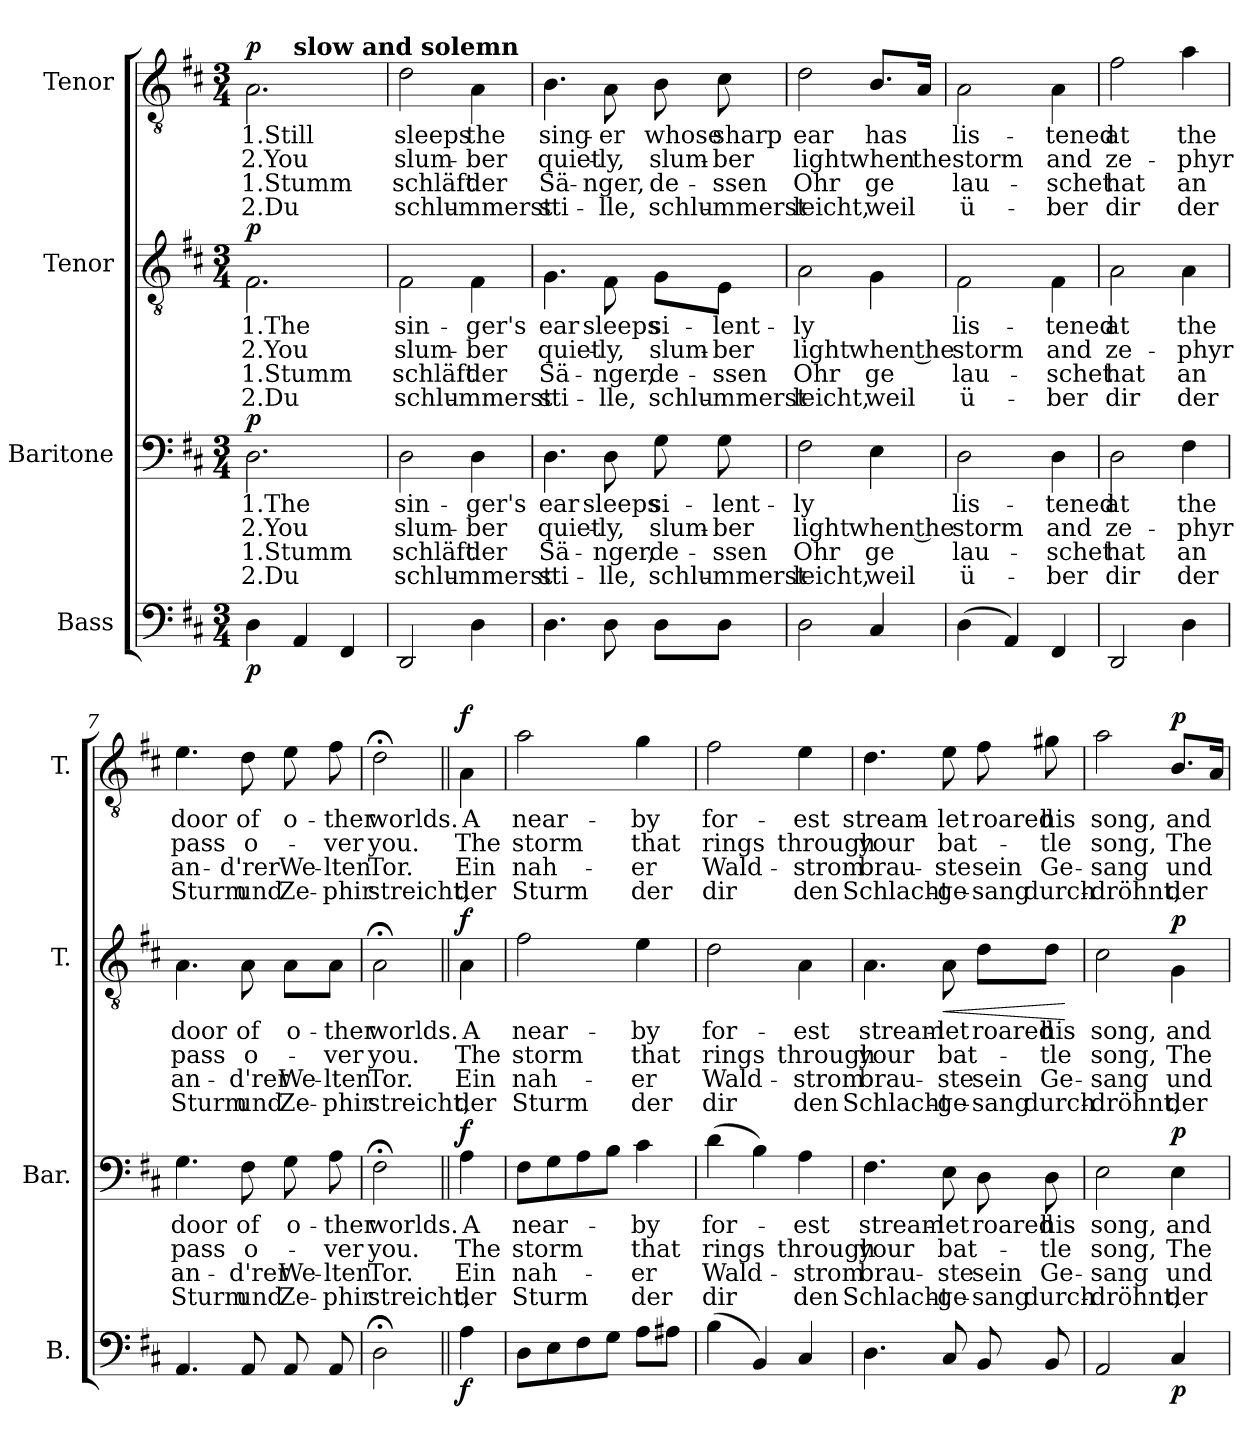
**kern	**dynam	**kern	**text	**text	**text	**text	**dynam	**kern	**text	**text	**text	**text	**dynam	**kern	**text	**text	**text	**text	**dynam
*part4	*part4	*part3	*part3	*part3	*part3	*part3	*part3	*part2	*part2	*part2	*part2	*part2	*part2	*part1	*part1	*part1	*part1	*part1	*part1
*staff4	*staff4	*staff3	*staff3	*staff3	*staff3	*staff3	*staff3	*staff2	*staff2	*staff2	*staff2	*staff2	*staff2	*staff1	*staff1	*staff1	*staff1	*staff1	*staff1
*I"Bass	*	*I"Baritone	*	*	*	*	*	*I"Tenor	*	*	*	*	*	*I"Tenor	*	*	*	*	*
*I'B.	*	*I'Bar.	*	*	*	*	*	*I'T.	*	*	*	*	*	*I'T.	*	*	*	*	*
*clefF4	*	*clefF4	*	*	*	*	*	*clefGv2	*	*	*	*	*	*clefGv2	*	*	*	*	*
*k[f#c#]	*	*k[f#c#]	*	*	*	*	*	*k[f#c#]	*	*	*	*	*	*k[f#c#]	*	*	*	*	*
*D:	*	*D:	*	*	*	*	*	*D:	*	*	*	*	*	*D:	*	*	*	*	*
*M3/4	*	*M3/4	*	*	*	*	*	*M3/4	*	*	*	*	*	*M3/4	*	*	*	*	*
=1	=1	=1	=1	=1	=1	=1	=1	=1	=1	=1	=1	=1	=1	=1	=1	=1	=1	=1	=1
!	!	!	!	!	!	!	!	!	!	!	!	!	!	!LO:TX:b:i:t=Langsam und feierlich	!	!	!	!	!
!	!	!	!	!	!	!	!	!	!	!	!	!	!	!LO:TX:a:t=Thomas Moore, (1779-1852)	!	!	!	!	!
!	!LO:DY:b	!	!LO:LY:b	!LO:LY:b	!LO:LY:b	!LO:LY:b	!LO:DY:b	!	!LO:LY:b	!LO:LY:b	!LO:LY:b	!LO:LY:b	!LO:DY:b	!	!LO:LY:b	!LO:LY:b	!LO:LY:b	!LO:LY:b	!LO:DY:b
*	*	*	*	*	*	*	*	*	*	*	*	*	*	*^	*	*	*	*	*
4D\	p	2.D\	1.The	2.You	1.Stumm	2.Du	p	2.F#\	1.The	2.You	1.Stumm	2.Du	p	2.A\	4ryy	1.Still	2.You	1.Stumm	2.Du	p
!	!	!	!	!	!	!	!	!	!	!	!	!	!	!	!LO:TX:a:B:t=slow and solemn	!	!	!	!	!
4AA/	.	.	.	.	.	.	.	.	.	.	.	.	.	.	2ryy	.	.	.	.	.
4FF#/	.	.	.	.	.	.	.	.	.	.	.	.	.	.	.	.	.	.	.	.
=2	=2	=2	=2	=2	=2	=2	=2	=2	=2	=2	=2	=2	=2	=2	=2	=2	=2	=2	=2	=2
!	!	!	!LO:LY:b	!LO:LY:b	!LO:LY:b	!LO:LY:b	!	!	!LO:LY:b	!LO:LY:b	!LO:LY:b	!LO:LY:b	!	!	!	!LO:LY:b	!LO:LY:b	!LO:LY:b	!LO:LY:b	!
*	*	*	*	*	*	*	*	*	*	*	*	*	*	*v	*v	*	*	*	*	*
2DD/	.	2D\	sin-	slum-	schläft	schlu-	.	2F#\	sin-	slum-	schläft	schlu-	.	2d\	sleeps	slum-	schläft	schlu-	.
!	!	!	!LO:LY:b	!LO:LY:b	!LO:LY:b	!LO:LY:b	!	!	!LO:LY:b	!LO:LY:b	!LO:LY:b	!LO:LY:b	!	!	!LO:LY:b	!LO:LY:b	!LO:LY:b	!LO:LY:b	!
4D\	.	4D\	-ger's	-ber	der	-mmerst	.	4F#\	-ger's	-ber	der	-mmerst	.	4A\	the	-ber	der	-mmerst	.
=3	=3	=3	=3	=3	=3	=3	=3	=3	=3	=3	=3	=3	=3	=3	=3	=3	=3	=3	=3
!	!	!	!LO:LY:b	!LO:LY:b	!LO:LY:b	!LO:LY:b	!	!	!LO:LY:b	!LO:LY:b	!LO:LY:b	!LO:LY:b	!	!	!LO:LY:b	!LO:LY:b	!LO:LY:b	!LO:LY:b	!
4.D\	.	4.D\	ear	quiet-	Sä-	sti-	.	4.G\	ear	quiet-	Sä-	sti-	.	4.B\	sing-	quiet-	Sä-	sti-	.
!	!	!	!LO:LY:b	!LO:LY:b	!LO:LY:b	!LO:LY:b	!	!	!LO:LY:b	!LO:LY:b	!LO:LY:b	!LO:LY:b	!	!	!LO:LY:b	!LO:LY:b	!LO:LY:b	!LO:LY:b	!
8D\	.	8D\	sleeps	-ly,	-nger,	-lle,	.	8F#\	sleeps	-ly,	-nger,	-lle,	.	8A\	-er	-ly,	-nger,	-lle,	.
!	!	!	!LO:LY:b	!LO:LY:b	!LO:LY:b	!LO:LY:b	!	!	!LO:LY:b	!LO:LY:b	!LO:LY:b	!LO:LY:b	!	!	!LO:LY:b	!LO:LY:b	!LO:LY:b	!LO:LY:b	!
8D\L	.	8G\	si-	slum-	de-	schlu-	.	8G\L	si-	slum-	de-	schlu-	.	8B\	whose	slum-	de-	schlu-	.
!	!	!	!LO:LY:b	!LO:LY:b	!LO:LY:b	!LO:LY:b	!	!	!LO:LY:b	!LO:LY:b	!LO:LY:b	!LO:LY:b	!	!	!LO:LY:b	!LO:LY:b	!LO:LY:b	!LO:LY:b	!
8D\J	.	8G\	-lent-	-ber	-ssen	-mmerst	.	8E\J	-lent-	-ber	-ssen	-mmerst	.	8c#\	sharp	-ber	-ssen	-mmerst	.
=4	=4	=4	=4	=4	=4	=4	=4	=4	=4	=4	=4	=4	=4	=4	=4	=4	=4	=4	=4
!	!	!	!LO:LY:b	!LO:LY:b	!LO:LY:b	!LO:LY:b	!	!	!LO:LY:b	!LO:LY:b	!LO:LY:b	!LO:LY:b	!	!	!LO:LY:b	!LO:LY:b	!LO:LY:b	!LO:LY:b	!
2D\	.	2F#\	-ly	light	Ohr	leicht,	.	2A\	-ly	light	Ohr	leicht,	.	2d\	ear	light	Ohr	leicht,	.
!	!	!	!	!LO:LY:b	!LO:LY:b	!LO:LY:b	!	!	!	!LO:LY:b	!LO:LY:b	!LO:LY:b	!	!	!LO:LY:b	!LO:LY:b	!LO:LY:b	!LO:LY:b	!
4C#/	.	4E\	.	when the	ge	weil	.	4G\	.	when the	ge	weil	.	8.B/L	has	when	ge	weil	.
!	!	!	!	!	!	!	!	!	!	!	!	!	!	!	!	!LO:LY:b	!	!	!
.	.	.	.	.	.	.	.	.	.	.	.	.	.	16A/Jk	.	the	.	.	.
=5	=5	=5	=5	=5	=5	=5	=5	=5	=5	=5	=5	=5	=5	=5	=5	=5	=5	=5	=5
!	!	!	!LO:LY:b	!LO:LY:b	!LO:LY:b	!LO:LY:b	!	!	!LO:LY:b	!LO:LY:b	!LO:LY:b	!LO:LY:b	!	!	!LO:LY:b	!LO:LY:b	!LO:LY:b	!LO:LY:b	!
(4D\	.	2D\	lis-	storm	lau-	ü-	.	2F#\	lis-	storm	lau-	ü-	.	2A\	lis-	storm	lau-	ü-	.
4AA/)	.	.	.	.	.	.	.	.	.	.	.	.	.	.	.	.	.	.	.
!	!	!	!LO:LY:b	!LO:LY:b	!LO:LY:b	!LO:LY:b	!	!	!LO:LY:b	!LO:LY:b	!LO:LY:b	!LO:LY:b	!	!	!LO:LY:b	!LO:LY:b	!LO:LY:b	!LO:LY:b	!
4FF#/	.	4D\	-tened	and	-schet	-ber	.	4F#\	-tened	and	-schet	-ber	.	4A\	-tened	and	-schet	-ber	.
=6	=6	=6	=6	=6	=6	=6	=6	=6	=6	=6	=6	=6	=6	=6	=6	=6	=6	=6	=6
!	!	!	!LO:LY:b	!LO:LY:b	!LO:LY:b	!LO:LY:b	!	!	!LO:LY:b	!LO:LY:b	!LO:LY:b	!LO:LY:b	!	!	!LO:LY:b	!LO:LY:b	!LO:LY:b	!LO:LY:b	!
2DD/	.	2D\	at	ze-	hat	dir	.	2A\	at	ze-	hat	dir	.	2f#\	at	ze-	hat	dir	.
!	!	!	!LO:LY:b	!LO:LY:b	!LO:LY:b	!LO:LY:b	!	!	!LO:LY:b	!LO:LY:b	!LO:LY:b	!LO:LY:b	!	!	!LO:LY:b	!LO:LY:b	!LO:LY:b	!LO:LY:b	!
4D\	.	4F#\	the	-phyr	an	der	.	4A\	the	-phyr	an	der	.	4a\	the	-phyr	an	der	.
!!LO:PB:g=z
=7	=7	=7	=7	=7	=7	=7	=7	=7	=7	=7	=7	=7	=7	=7	=7	=7	=7	=7	=7
!	!	!	!LO:LY:b	!LO:LY:b	!LO:LY:b	!LO:LY:b	!	!	!LO:LY:b	!LO:LY:b	!LO:LY:b	!LO:LY:b	!	!	!LO:LY:b	!LO:LY:b	!LO:LY:b	!LO:LY:b	!
4.AA/	.	4.G\	door	pass	an-	Sturm	.	4.A\	door	pass	an-	Sturm	.	4.e\	door	pass	an-	Sturm	.
!	!	!	!LO:LY:b	!LO:LY:b	!LO:LY:b	!LO:LY:b	!	!	!LO:LY:b	!LO:LY:b	!LO:LY:b	!LO:LY:b	!	!	!LO:LY:b	!LO:LY:b	!LO:LY:b	!LO:LY:b	!
8AA/	.	8F#\	of	o-	-d'rer	und	.	8A\	of	o-	-d'rer	und	.	8d\	of	o-	-d'rer	und	.
!	!	!	!LO:LY:b	!	!LO:LY:b	!LO:LY:b	!	!	!LO:LY:b	!	!LO:LY:b	!LO:LY:b	!	!	!LO:LY:b	!	!LO:LY:b	!LO:LY:b	!
8AA/	.	8G\	o-	.	We-	Ze-	.	8A\L	o-	.	We-	Ze-	.	8e\	o-	.	We-	Ze-	.
!	!	!	!LO:LY:b	!LO:LY:b	!LO:LY:b	!LO:LY:b	!	!	!LO:LY:b	!LO:LY:b	!LO:LY:b	!LO:LY:b	!	!	!LO:LY:b	!LO:LY:b	!LO:LY:b	!LO:LY:b	!
8AA/	.	8A\	-ther	-ver	-lten	-phir	.	8A\J	-ther	-ver	-lten	-phir	.	8f#\	-ther	-ver	-lten	-phir	.
=8	=8	=8	=8	=8	=8	=8	=8	=8	=8	=8	=8	=8	=8	=8	=8	=8	=8	=8	=8
!	!	!	!LO:LY:b	!LO:LY:b	!LO:LY:b	!LO:LY:b	!	!	!LO:LY:b	!LO:LY:b	!LO:LY:b	!LO:LY:b	!	!	!LO:LY:b	!LO:LY:b	!LO:LY:b	!LO:LY:b	!
2D;<\	.	2F#;<\	worlds.	you.	Tor.	streicht,	.	2A;<\	worlds.	you.	Tor.	streicht,	.	2d;<\	worlds.	you.	Tor.	streicht,	.
=9||	=9||	=9||	=9||	=9||	=9||	=9||	=9||	=9||	=9||	=9||	=9||	=9||	=9||	=9||	=9||	=9||	=9||	=9||	=9||
!	!LO:DY:b	!	!LO:LY:b	!LO:LY:b	!LO:LY:b	!LO:LY:b	!LO:DY:b	!	!LO:LY:b	!LO:LY:b	!LO:LY:b	!LO:LY:b	!LO:DY:b	!	!LO:LY:b	!LO:LY:b	!LO:LY:b	!LO:LY:b	!LO:DY:b
4A\	f	4A\	A	The	Ein	der	f	4A\	A	The	Ein	der	f	4A\	A	The	Ein	der	f
=10	=10	=10	=10	=10	=10	=10	=10	=10	=10	=10	=10	=10	=10	=10	=10	=10	=10	=10	=10
!	!	!	!LO:LY:b	!LO:LY:b	!LO:LY:b	!LO:LY:b	!	!	!LO:LY:b	!LO:LY:b	!LO:LY:b	!LO:LY:b	!	!	!LO:LY:b	!LO:LY:b	!LO:LY:b	!LO:LY:b	!
8D\L	.	8F#\L	near-	storm	nah-	Sturm	.	2f#\	near-	storm	nah-	Sturm	.	2a\	near-	storm	nah-	Sturm	.
8E\	.	8G\	.	.	.	.	.	.	.	.	.	.	.	.	.	.	.	.	.
8F#\	.	8A\	.	.	.	.	.	.	.	.	.	.	.	.	.	.	.	.	.
8G\J	.	8B\J	.	.	.	.	.	.	.	.	.	.	.	.	.	.	.	.	.
!	!	!	!LO:LY:b	!LO:LY:b	!LO:LY:b	!LO:LY:b	!	!	!LO:LY:b	!LO:LY:b	!LO:LY:b	!LO:LY:b	!	!	!LO:LY:b	!LO:LY:b	!LO:LY:b	!LO:LY:b	!
8A\L	.	4c#\	-by	that	-er	der	.	4e\	-by	that	-er	der	.	4g\	-by	that	-er	der	.
8A#X\J	.	.	.	.	.	.	.	.	.	.	.	.	.	.	.	.	.	.	.
=11	=11	=11	=11	=11	=11	=11	=11	=11	=11	=11	=11	=11	=11	=11	=11	=11	=11	=11	=11
!	!	!	!LO:LY:b	!LO:LY:b	!LO:LY:b	!LO:LY:b	!	!	!LO:LY:b	!LO:LY:b	!LO:LY:b	!LO:LY:b	!	!	!LO:LY:b	!LO:LY:b	!LO:LY:b	!LO:LY:b	!
(4B\	.	(4d\	for-	rings	Wald-	dir	.	2d\	for-	rings	Wald-	dir	.	2f#\	for-	rings	Wald-	dir	.
4BB/)	.	4B\)	.	.	.	.	.	.	.	.	.	.	.	.	.	.	.	.	.
!	!	!	!LO:LY:b	!LO:LY:b	!LO:LY:b	!LO:LY:b	!	!	!LO:LY:b	!LO:LY:b	!LO:LY:b	!LO:LY:b	!	!	!LO:LY:b	!LO:LY:b	!LO:LY:b	!LO:LY:b	!
4C#/	.	4A\	-est	through	-strom	den	.	4A\	-est	through	-strom	den	.	4e\	-est	through	-strom	den	.
=12	=12	=12	=12	=12	=12	=12	=12	=12	=12	=12	=12	=12	=12	=12	=12	=12	=12	=12	=12
!	!	!	!LO:LY:b	!LO:LY:b	!LO:LY:b	!LO:LY:b	!	!	!LO:LY:b	!LO:LY:b	!LO:LY:b	!LO:LY:b	!	!	!LO:LY:b	!LO:LY:b	!LO:LY:b	!LO:LY:b	!
4.D\	.	4.F#\	stream-	your	brau-	Schlacht-	.	4.A\	stream-	your	brau-	Schlacht-	.	4.d\	stream-	your	brau-	Schlacht-	.
!	!	!	!LO:LY:b	!LO:LY:b	!LO:LY:b	!LO:LY:b	!	!	!LO:LY:b	!LO:LY:b	!LO:LY:b	!LO:LY:b	!LO:HP:b	!	!LO:LY:b	!LO:LY:b	!LO:LY:b	!LO:LY:b	!
8C#/	.	8E\	-let	bat-	-ste	-ge-	.	8A\	-let	bat-	-ste	-ge-	<	8e\	-let	bat-	-ste	-ge-	.
!	!	!	!LO:LY:b	!	!LO:LY:b	!LO:LY:b	!	!	!LO:LY:b	!	!LO:LY:b	!LO:LY:b	!	!	!LO:LY:b	!	!LO:LY:b	!LO:LY:b	!
8BB/	.	8D\	roared	.	sein	-sang	.	8d\L	roared	.	sein	-sang	.	8f#\	roared	.	sein	-sang	.
!	!	!	!LO:LY:b	!LO:LY:b	!LO:LY:b	!LO:LY:b	!	!	!LO:LY:b	!LO:LY:b	!LO:LY:b	!LO:LY:b	!	!	!LO:LY:b	!LO:LY:b	!LO:LY:b	!LO:LY:b	!
8BB/	.	8D\	his	-tle	Ge-	durch-	.	8d\J	his	-tle	Ge-	durch-	.	8g#X\	his	-tle	Ge-	durch-	.
.	.	.	.	.	.	.	.	.	.	.	.	.	[	.	.	.	.	.	.
!!LO:PB:g=z
=13	=13	=13	=13	=13	=13	=13	=13	=13	=13	=13	=13	=13	=13	=13	=13	=13	=13	=13	=13
!	!	!	!LO:LY:b	!LO:LY:b	!LO:LY:b	!LO:LY:b	!	!	!LO:LY:b	!LO:LY:b	!LO:LY:b	!LO:LY:b	!	!	!LO:LY:b	!LO:LY:b	!LO:LY:b	!LO:LY:b	!
2AA/	.	2E\	song,	song,	-sang	-dröhnt,	.	2c#\	song,	song,	-sang	-dröhnt,	.	2a\	song,	song,	-sang	-dröhnt,	.
!	!LO:DY:b	!	!LO:LY:b	!LO:LY:b	!LO:LY:b	!LO:LY:b	!LO:DY:b	!	!LO:LY:b	!LO:LY:b	!LO:LY:b	!LO:LY:b	!LO:DY:b	!	!LO:LY:b	!LO:LY:b	!LO:LY:b	!LO:LY:b	!LO:DY:b
4C#/	p	4E\	and	The	und	der	p	4G\	and	The	und	der	p	8.B/L	and	The	und	der	p
.	.	.	.	.	.	.	.	.	.	.	.	.	.	16A/Jk	.	.	.	.	.
=	=	=	=	=	=	=	=	=	=	=	=	=	=	=	=	=	=	=	=
*-	*-	*-	*-	*-	*-	*-	*-	*-	*-	*-	*-	*-	*-	*-	*-	*-	*-	*-	*-
